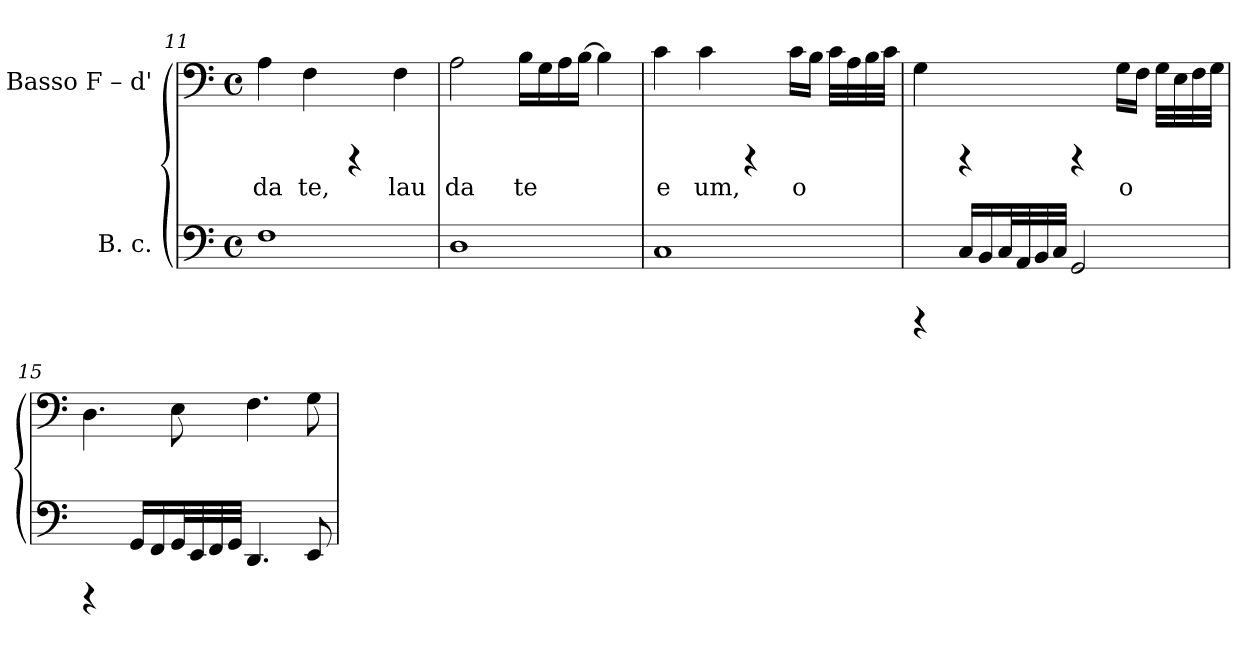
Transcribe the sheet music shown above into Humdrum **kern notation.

**kern	**kern	**text
*part2	*part1	*part1
*staff2	*staff1	*staff1
*I"B. c.	*I"Basso  F – d'	*
*clefF4	*clefF4	*
*k[]	*k[]	*
*C:	*C:	*
*M4/4	*M4/4	*
*met(c)	*met(c)	*
=11	=11	=11
!	!	!LO:LY:b:cj
1F	4A\	da
!	!	!LO:LY:b:cj
.	4F\	te,
.	4rCCC	.
!	!	!LO:LY:b:cj
.	4F\	lau
=12	=12	=12
!	!	!LO:LY:b:cj
1D	2A\	da
!	!	!LO:LY:b:cj
.	16B\L	te
!	!	!LO:LY:b:cj
.	16G\	.
!	!	!LO:LY:b:cj
.	16A\	.
!	!	!LO:LY:b:cj
.	[>16B\J	.
!	!	!LO:LY:b:cj
.	4B\]	.
=13	=13	=13
!	!	!LO:LY:b:cj
1C	4c\	e
!	!	!LO:LY:b:cj
.	4c\	um,
.	4rCCC	.
!	!	!LO:LY:b:cj
.	16c\L	o
!	!	!LO:LY:b:cj
.	16B\J	.
!	!	!LO:LY:b:cj
.	32c\L	.
!	!	!LO:LY:b:cj
.	32A\	.
!	!	!LO:LY:b:cj
.	32B\	.
!	!	!LO:LY:b:cj
.	32c\J	.
!!LO:LB:g=z
=14	=14	=14
!	!	!LO:LY:b:cj
4rCCC	4G\	.
16C/L	4rCCC	.
16BB/	.	.
32C/	.	.
32AA/	.	.
32BB/	.	.
32C/J	.	.
2GG/	4rCCC	.
!	!	!LO:LY:b:cj
.	16G\L	o
!	!	!LO:LY:b:cj
.	16F\J	.
!	!	!LO:LY:b:cj
.	32G\L	.
!	!	!LO:LY:b:cj
.	32E\	.
!	!	!LO:LY:b:cj
.	32F\	.
!	!	!LO:LY:b:cj
.	32G\J	.
=15	=15	=15
!	!	!LO:LY:b:cj
4rCCC	4.D\	.
16GG/L	.	.
16FF/	.	.
!	!	!LO:LY:b:cj
32GG/	8E\	.
32EE/	.	.
32FF/	.	.
32GG/J	.	.
!	!	!LO:LY:b:cj
4.DD/	4.F\	.
!	!	!LO:LY:b:cj
8EE/	8G\	.
=	=	=
*-	*-	*-
